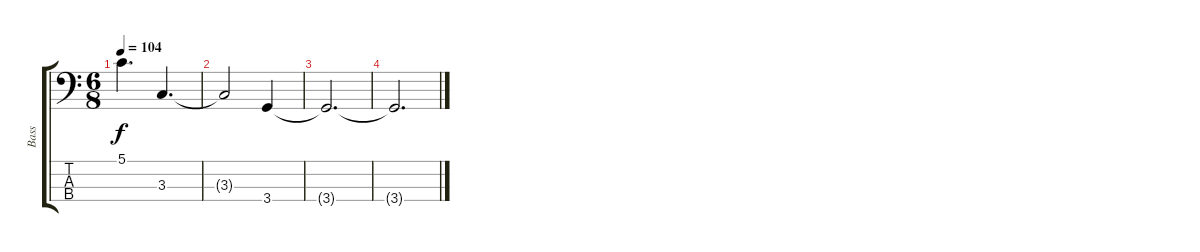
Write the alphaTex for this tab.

\track ("Bass" "Bass") {instrument electricbassfinger}
\staff {score tabs}
\tuning (G2 D2 A1 E1) {hide}
\ts (6 8)
\tempo 104
\clef f4
\ks c
5.1.4{d dy f} 3.3.4{d} |
3.3{t}.2 3.4.4 |
3.4{t}.2{d} |
3.4{t}.2{d}
